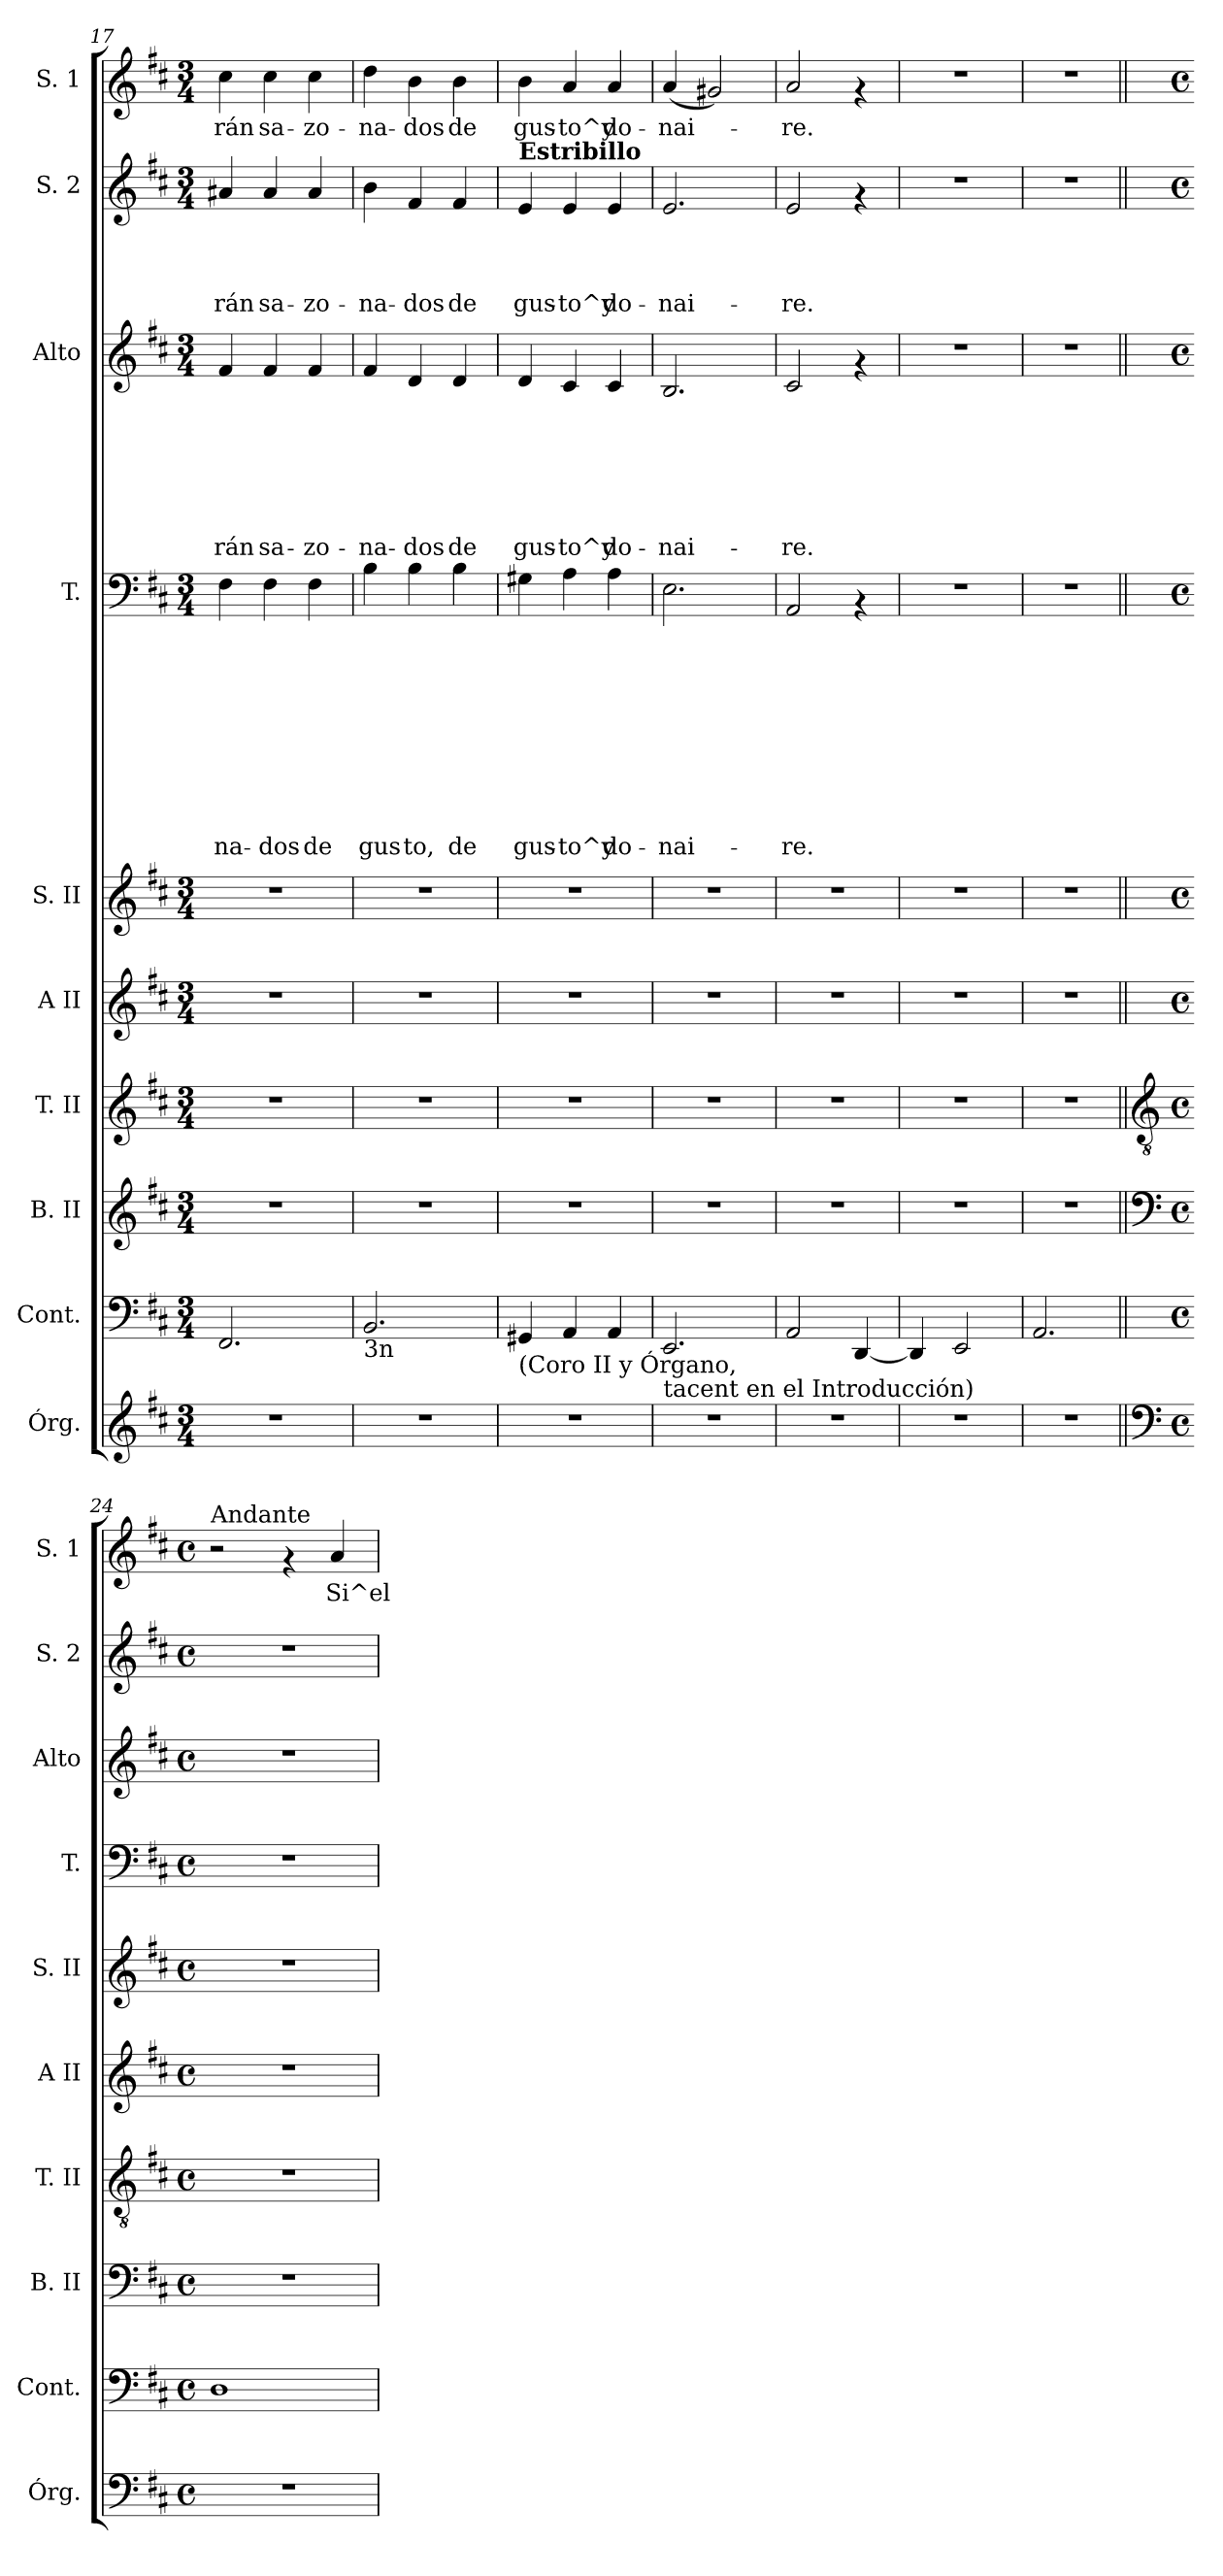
**kern	**kern	**kern	**kern	**kern	**kern	**kern	**text	**text	**text	**text	**text	**text	**text	**text	**text	**text	**kern	**text	**text	**text	**text	**text	**text	**text	**kern	**text	**text	**text	**text	**kern	**text
*part10	*part9	*part8	*part7	*part6	*part5	*part4	*part4	*part4	*part4	*part4	*part4	*part4	*part4	*part4	*part4	*part4	*part3	*part3	*part3	*part3	*part3	*part3	*part3	*part3	*part2	*part2	*part2	*part2	*part2	*part1	*part1
*staff10	*staff9	*staff8	*staff7	*staff6	*staff5	*staff4	*staff4	*staff4	*staff4	*staff4	*staff4	*staff4	*staff4	*staff4	*staff4	*staff4	*staff3	*staff3	*staff3	*staff3	*staff3	*staff3	*staff3	*staff3	*staff2	*staff2	*staff2	*staff2	*staff2	*staff1	*staff1
*I"Órg.	*I"Cont.	*I"B. II	*I"T. II	*I"A II	*I"S. II	*I"T.	*	*	*	*	*	*	*	*	*	*	*I"Alto	*	*	*	*	*	*	*	*I"S. 2	*	*	*	*	*I"S. 1	*
*I'Órg.	*I'Cont.	*I'B. II	*I'T. II	*I'A II	*I'S. II	*I'T.	*	*	*	*	*	*	*	*	*	*	*I'Alto	*	*	*	*	*	*	*	*I'S. 2	*	*	*	*	*I'S. 1	*
*clefG2	*clefF4	*clefG2	*clefG2	*clefG2	*clefG2	*clefF4	*	*	*	*	*	*	*	*	*	*	*clefG2	*	*	*	*	*	*	*	*clefG2	*	*	*	*	*clefG2	*
*k[f#c#]	*k[f#c#]	*k[f#c#]	*k[f#c#]	*k[f#c#]	*k[f#c#]	*k[f#c#]	*	*	*	*	*	*	*	*	*	*	*k[f#c#]	*	*	*	*	*	*	*	*k[f#c#]	*	*	*	*	*k[f#c#]	*
*D:	*D:	*D:	*D:	*D:	*D:	*D:	*	*	*	*	*	*	*	*	*	*	*D:	*	*	*	*	*	*	*	*D:	*	*	*	*	*D:	*
*M3/4	*M3/4	*M3/4	*M3/4	*M3/4	*M3/4	*M3/4	*	*	*	*	*	*	*	*	*	*	*M3/4	*	*	*	*	*	*	*	*M3/4	*	*	*	*	*M3/4	*
=17	=17	=17	=17	=17	=17	=17	=17	=17	=17	=17	=17	=17	=17	=17	=17	=17	=17	=17	=17	=17	=17	=17	=17	=17	=17	=17	=17	=17	=17	=17	=17
!	!	!	!	!	!	!	!	!	!	!	!	!	!	!	!	!LO:LY:b	!	!	!	!	!	!	!	!LO:LY:b	!	!	!	!	!LO:LY:b	!	!LO:LY:b
2.r	2.FF#/	2.r	2.r	2.r	2.r	4F#\	.	.	.	.	.	.	.	.	.	-na-	4f#/	.	.	.	.	.	.	-rán	4a#X/	.	.	.	-rán	4cc#\	-rán
!	!	!	!	!	!	!	!	!	!	!	!	!	!	!	!	!LO:LY:b	!	!	!	!	!	!	!	!LO:LY:b	!	!	!	!	!LO:LY:b	!	!LO:LY:b
.	.	.	.	.	.	4F#\	.	.	.	.	.	.	.	.	.	-dos	4f#/	.	.	.	.	.	.	sa-	4a#/	.	.	.	sa-	4cc#\	sa-
!	!	!	!	!	!	!	!	!	!	!	!	!	!	!	!	!LO:LY:b	!	!	!	!	!	!	!	!LO:LY:b	!	!	!	!	!LO:LY:b	!	!LO:LY:b
.	.	.	.	.	.	4F#\	.	.	.	.	.	.	.	.	.	de	4f#/	.	.	.	.	.	.	-zo-	4a#/	.	.	.	-zo-	4cc#\	-zo-
=18	=18	=18	=18	=18	=18	=18	=18	=18	=18	=18	=18	=18	=18	=18	=18	=18	=18	=18	=18	=18	=18	=18	=18	=18	=18	=18	=18	=18	=18	=18	=18
!	!LO:TX:b:t=3n	!	!	!	!	!	!	!	!	!	!	!	!	!	!	!	!	!	!	!	!	!	!	!	!	!	!	!	!	!	!
!	!	!	!	!	!	!	!	!	!	!	!	!	!	!	!	!LO:LY:b	!	!	!	!	!	!	!	!LO:LY:b	!	!	!	!	!LO:LY:b	!	!LO:LY:b
2.r	2.BB/	2.r	2.r	2.r	2.r	4B\	.	.	.	.	.	.	.	.	.	gus	4f#/	.	.	.	.	.	.	-na-	4b\	.	.	.	-na-	4dd\	-na-
!	!	!	!	!	!	!	!	!	!	!	!	!	!	!	!	!LO:LY:b	!	!	!	!	!	!	!	!LO:LY:b	!	!	!	!	!LO:LY:b	!	!LO:LY:b
.	.	.	.	.	.	4B\	.	.	.	.	.	.	.	.	.	to,	4d/	.	.	.	.	.	.	-dos	4f#/	.	.	.	-dos	4b\	-dos
!	!	!	!	!	!	!	!	!	!	!	!	!	!	!	!	!LO:LY:b	!	!	!	!	!	!	!	!LO:LY:b	!	!	!	!	!LO:LY:b	!	!LO:LY:b
.	.	.	.	.	.	4B\	.	.	.	.	.	.	.	.	.	de	4d/	.	.	.	.	.	.	de	4f#/	.	.	.	de	4b\	de
=19	=19	=19	=19	=19	=19	=19	=19	=19	=19	=19	=19	=19	=19	=19	=19	=19	=19	=19	=19	=19	=19	=19	=19	=19	=19	=19	=19	=19	=19	=19	=19
!	!	!	!	!	!	!	!	!	!	!	!	!	!	!	!	!	!	!	!	!	!	!	!	!	!LO:TX:a:B:t=Estribillo	!	!	!	!	!	!
!	!LO:TX:b:t=(Coro II y Órgano,	!	!	!	!	!	!	!	!	!	!	!	!	!	!	!	!	!	!	!	!	!	!	!	!	!	!	!	!	!	!
!	!	!	!	!	!	!	!	!	!	!	!	!	!	!	!	!LO:LY:b	!	!	!	!	!	!	!	!LO:LY:b	!	!	!	!	!LO:LY:b	!	!LO:LY:b
2.r	4GG#X/	2.r	2.r	2.r	2.r	4G#X\	.	.	.	.	.	.	.	.	.	gus-	4d/	.	.	.	.	.	.	gus-	4e/	.	.	.	gus-	4b\	gus-
!	!	!	!	!	!	!	!	!	!	!	!	!	!	!	!	!LO:LY:b	!	!	!	!	!	!	!	!LO:LY:b	!	!	!	!	!LO:LY:b	!	!LO:LY:b
.	4AA/	.	.	.	.	4A\	.	.	.	.	.	.	.	.	.	-to^y	4c#/	.	.	.	.	.	.	-to^y	4e/	.	.	.	-to^y	4a/	-to^y
!	!	!	!	!	!	!	!	!	!	!	!	!	!	!	!	!LO:LY:b	!	!	!	!	!	!	!	!LO:LY:b	!	!	!	!	!LO:LY:b	!	!LO:LY:b
.	4AA/	.	.	.	.	4A\	.	.	.	.	.	.	.	.	.	do-	4c#/	.	.	.	.	.	.	do-	4e/	.	.	.	do-	4a/	do-
=20	=20	=20	=20	=20	=20	=20	=20	=20	=20	=20	=20	=20	=20	=20	=20	=20	=20	=20	=20	=20	=20	=20	=20	=20	=20	=20	=20	=20	=20	=20	=20
!	!LO:TX:b:t=tacent en el Introducción)	!	!	!	!	!	!	!	!	!	!	!	!	!	!	!	!	!	!	!	!	!	!	!	!	!	!	!	!	!	!
!	!	!	!	!	!	!	!	!	!	!	!	!	!	!	!	!LO:LY:b	!	!	!	!	!	!	!	!LO:LY:b	!	!	!	!	!LO:LY:b	!	!LO:LY:b
2.r	2.EE/	2.r	2.r	2.r	2.r	2.E\	.	.	.	.	.	.	.	.	.	-nai-	2.B/	.	.	.	.	.	.	-nai-	2.e/	.	.	.	-nai-	(>4a/	-nai-
.	.	.	.	.	.	.	.	.	.	.	.	.	.	.	.	.	.	.	.	.	.	.	.	.	.	.	.	.	.	2g#X/)	.
=21	=21	=21	=21	=21	=21	=21	=21	=21	=21	=21	=21	=21	=21	=21	=21	=21	=21	=21	=21	=21	=21	=21	=21	=21	=21	=21	=21	=21	=21	=21	=21
!	!	!	!	!	!	!	!	!	!	!	!	!	!	!	!	!LO:LY:b	!	!	!	!	!	!	!	!LO:LY:b	!	!	!	!	!LO:LY:b	!	!LO:LY:b
2.r	2AA/	2.r	2.r	2.r	2.r	2AA/	.	.	.	.	.	.	.	.	.	-re.	2c#/	.	.	.	.	.	.	-re.	2e/	.	.	.	-re.	2a/	-re.
.	[>4DD/	.	.	.	.	4rAA	.	.	.	.	.	.	.	.	.	.	4rf	.	.	.	.	.	.	.	4rf	.	.	.	.	4rf	.
=22	=22	=22	=22	=22	=22	=22	=22	=22	=22	=22	=22	=22	=22	=22	=22	=22	=22	=22	=22	=22	=22	=22	=22	=22	=22	=22	=22	=22	=22	=22	=22
2.r	4DD/]	2.r	2.r	2.r	2.r	2.r	.	.	.	.	.	.	.	.	.	.	2.r	.	.	.	.	.	.	.	2.r	.	.	.	.	2.r	.
.	2EE/	.	.	.	.	.	.	.	.	.	.	.	.	.	.	.	.	.	.	.	.	.	.	.	.	.	.	.	.	.	.
=23	=23	=23	=23	=23	=23	=23	=23	=23	=23	=23	=23	=23	=23	=23	=23	=23	=23	=23	=23	=23	=23	=23	=23	=23	=23	=23	=23	=23	=23	=23	=23
2.r	2.AA/	2.r	2.r	2.r	2.r	2.r	.	.	.	.	.	.	.	.	.	.	2.r	.	.	.	.	.	.	.	2.r	.	.	.	.	2.r	.
!!LO:PB:g=z
=24||	=24||	=24||	=24||	=24||	=24||	=24||	=24||	=24||	=24||	=24||	=24||	=24||	=24||	=24||	=24||	=24||	=24||	=24||	=24||	=24||	=24||	=24||	=24||	=24||	=24||	=24||	=24||	=24||	=24||	=24||	=24||
*clefF4	*	*clefF4	*clefGv2	*	*	*	*	*	*	*	*	*	*	*	*	*	*	*	*	*	*	*	*	*	*	*	*	*	*	*	*
*M4/4	*M4/4	*M4/4	*M4/4	*M4/4	*M4/4	*M4/4	*	*	*	*	*	*	*	*	*	*	*M4/4	*	*	*	*	*	*	*	*M4/4	*	*	*	*	*M4/4	*
*met(c)	*met(c)	*met(c)	*met(c)	*met(c)	*met(c)	*met(c)	*	*	*	*	*	*	*	*	*	*	*met(c)	*	*	*	*	*	*	*	*met(c)	*	*	*	*	*met(c)	*
!	!	!	!	!	!	!	!	!	!	!	!	!	!	!	!	!	!	!	!	!	!	!	!	!	!	!	!	!	!	!LO:TX:a:t=Andante	!
1r	1D	1r	1r	1r	1r	1r	.	.	.	.	.	.	.	.	.	.	1r	.	.	.	.	.	.	.	1r	.	.	.	.	2r	.
.	.	.	.	.	.	.	.	.	.	.	.	.	.	.	.	.	.	.	.	.	.	.	.	.	.	.	.	.	.	4rf	.
!	!	!	!	!	!	!	!	!	!	!	!	!	!	!	!	!	!	!	!	!	!	!	!	!	!	!	!	!	!	!	!LO:LY:b
.	.	.	.	.	.	.	.	.	.	.	.	.	.	.	.	.	.	.	.	.	.	.	.	.	.	.	.	.	.	4a/	Si^el
=	=	=	=	=	=	=	=	=	=	=	=	=	=	=	=	=	=	=	=	=	=	=	=	=	=	=	=	=	=	=	=
*-	*-	*-	*-	*-	*-	*-	*-	*-	*-	*-	*-	*-	*-	*-	*-	*-	*-	*-	*-	*-	*-	*-	*-	*-	*-	*-	*-	*-	*-	*-	*-
